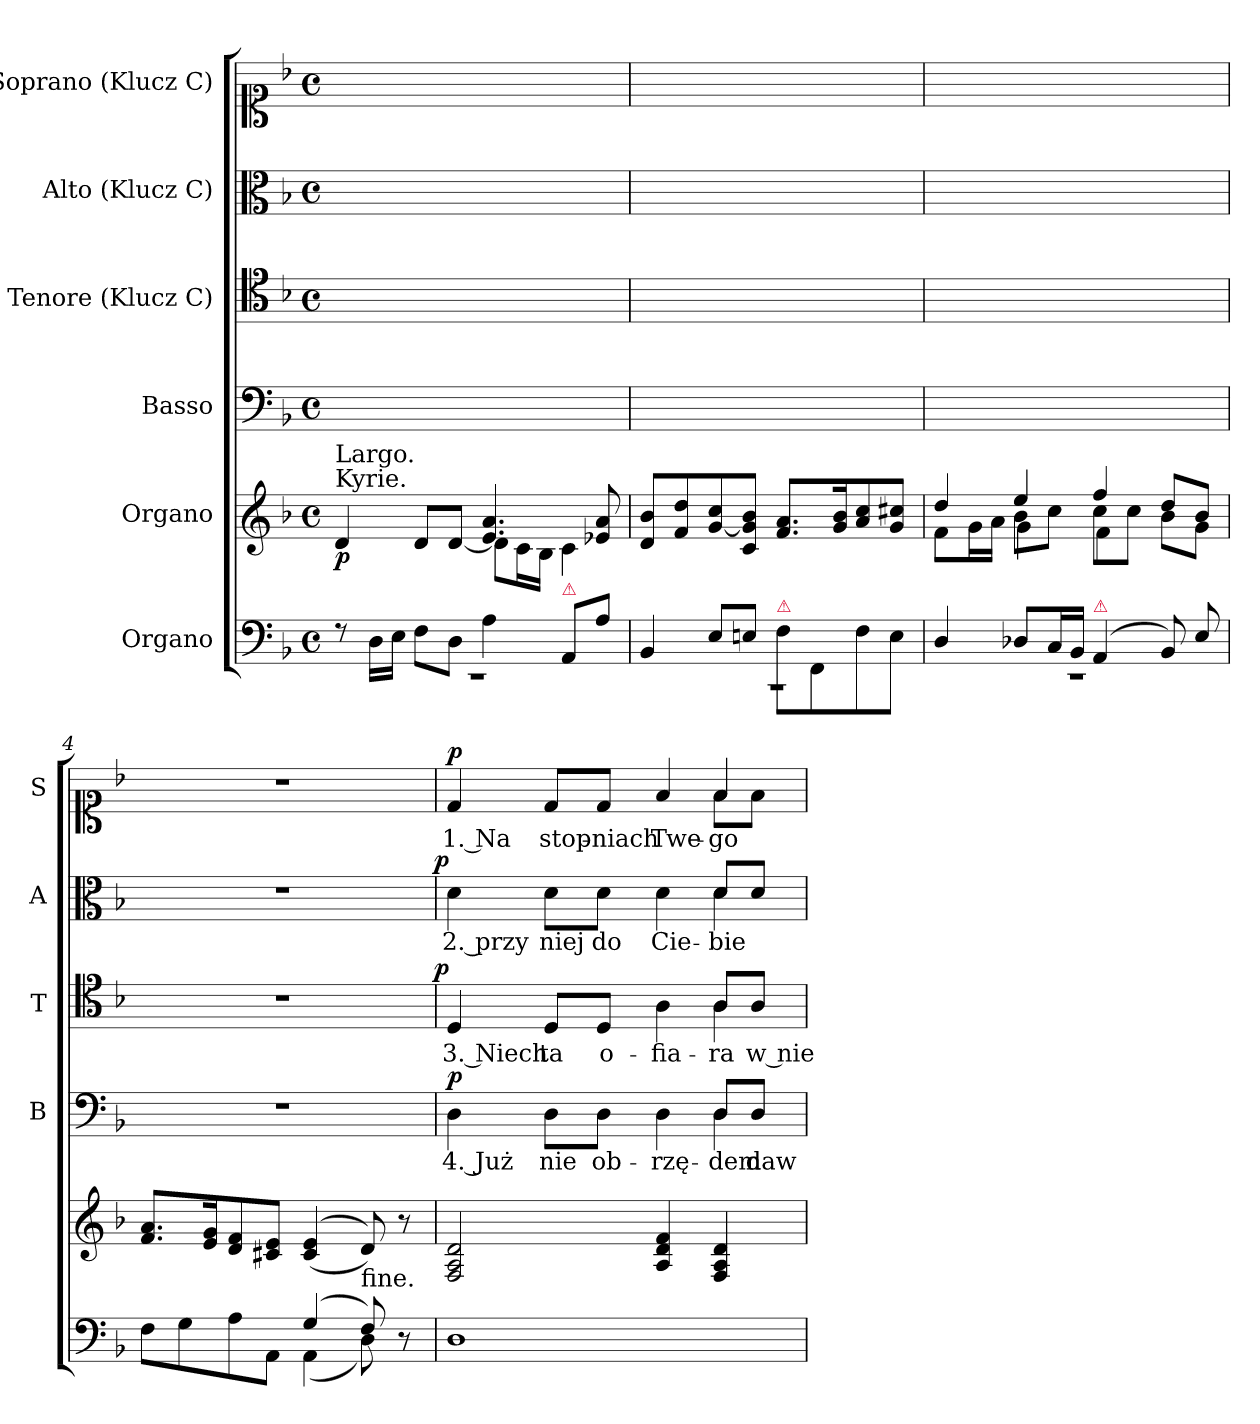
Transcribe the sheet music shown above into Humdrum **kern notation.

**kern	**kern	**dynam	**kern	**text	**dynam	**kern	**text	**dynam	**kern	**text	**dynam	**kern	**text	**dynam
*part6	*part5	*part5	*part4	*part4	*part4	*part3	*part3	*part3	*part2	*part2	*part2	*part1	*part1	*part1
*staff6	*staff5	*staff5	*staff4	*staff4	*staff4	*staff3	*staff3	*staff3	*staff2	*staff2	*staff2	*staff1	*staff1	*staff1
*I"Organo	*I"Organo	*	*I"Basso	*	*	*I"Tenore (Klucz C)	*	*	*I"Alto (Klucz C)	*	*	*I"Soprano (Klucz C)	*	*
*	*	*	*I'B	*	*	*I'T	*	*	*I'A	*	*	*I'S	*	*
*clefF4	*clefG2	*	*clefF4	*	*	*clefC4	*	*	*clefC3	*	*	*clefC1	*	*
*k[b-]	*k[b-]	*	*k[b-]	*	*	*k[b-]	*	*	*k[b-]	*	*	*k[b-]	*	*
*M4/4	*M4/4	*	*M4/4	*	*	*M4/4	*	*	*M4/4	*	*	*M4/4	*	*
*met(c)	*met(c)	*	*met(c)	*	*	*met(c)	*	*	*met(c)	*	*	*met(c)	*	*
=1	=1	=1	=1	=1	=1	=1	=1	=1	=1	=1	=1	=1	=1	=1
*^	*^	*	*	*	*	*	*	*	*	*	*	*	*	*
!	!	!LO:TX:a:t=Kyrie.	!	!	!	!	!	!	!	!	!	!	!	!	!	!
!	!	!LO:TX:a:t=Largo.	!	!	!	!	!	!	!	!	!	!	!	!	!	!
!	!	!	!	!LO:DY:b	!	!	!	!	!	!	!	!	!	!	!	!
8r	1rEE	4d/	2rDyy	p	1ryy	.	.	1ryy	.	.	1ryy	.	.	1ryy	.	.
16D\LL	.	.	.	.	.	.	.	.	.	.	.	.	.	.	.	.
16E\JJ	.	.	.	.	.	.	.	.	.	.	.	.	.	.	.	.
8F\L	.	8d/L	.	.	.	.	.	.	.	.	.	.	.	.	.	.
8D\J	.	[8d/J	.	.	.	.	.	.	.	.	.	.	.	.	.	.
4A\	.	4.e/ 4.a/	8d\L]	.	.	.	.	.	.	.	.	.	.	.	.	.
.	.	.	16c\L	.	.	.	.	.	.	.	.	.	.	.	.	.
.	.	.	16B-\JJ	.	.	.	.	.	.	.	.	.	.	.	.	.
!LO:TX:a:color=crimson:t=⚠	!	!	!	!	!	!	!	!	!	!	!	!	!	!	!	!
8AA/L	.	.	4c\	.	.	.	.	.	.	.	.	.	.	.	.	.
8A\J	.	8e-X/ 8a/	.	.	.	.	.	.	.	.	.	.	.	.	.	.
*	*	*v	*v	*	*	*	*	*	*	*	*	*	*	*	*	*
=2	=2	=2	=2	=2	=2	=2	=2	=2	=2	=2	=2	=2	=2	=2	=2
4BB-/	1r	8d/ 8b-/L	.	1ryy	.	.	1ryy	.	.	1ryy	.	.	1ryy	.	.
.	.	8f/ 8dd/	.	.	.	.	.	.	.	.	.	.	.	.	.
8E/L	.	[8g/ 8cc/	.	.	.	.	.	.	.	.	.	.	.	.	.
8En/J	.	8c/ 8g]/ 8b-/J	.	.	.	.	.	.	.	.	.	.	.	.	.
!LO:TX:a:color=crimson:t=⚠	!	!	!	!	!	!	!	!	!	!	!	!	!	!	!
8F\L	.	8.f/ 8.a/L	.	.	.	.	.	.	.	.	.	.	.	.	.
8FF/	.	.	.	.	.	.	.	.	.	.	.	.	.	.	.
.	.	16g/ 16b-/K	.	.	.	.	.	.	.	.	.	.	.	.	.
8F\	.	8a/ 8cc/	.	.	.	.	.	.	.	.	.	.	.	.	.
8E\J	.	8g/ 8cc#X/J	.	.	.	.	.	.	.	.	.	.	.	.	.
=3	=3	=3	=3	=3	=3	=3	=3	=3	=3	=3	=3	=3	=3	=3	=3
*	*	*^	*	*	*	*	*	*	*	*	*	*	*	*	*
*	*	*	*^	*	*	*	*	*	*	*	*	*	*	*	*	*
4D/	1r	4dd/	8f\L	4rEEyy	.	1ryy	.	.	1ryy	.	.	1ryy	.	.	1ryy	.	.
.	.	.	16g\L	.	.	.	.	.	.	.	.	.	.	.	.	.	.
.	.	.	16a\JJ	.	.	.	.	.	.	.	.	.	.	.	.	.	.
8D-X/L	.	4ee/	8b-\L	4g\	.	.	.	.	.	.	.	.	.	.	.	.	.
16C/L	.	.	8cc\J	.	.	.	.	.	.	.	.	.	.	.	.	.	.
16BB-/JJ	.	.	.	.	.	.	.	.	.	.	.	.	.	.	.	.	.
!LO:TX:a:color=crimson:t=⚠	!	!	!	!	!	!	!	!	!	!	!	!	!	!	!	!	!
(<4AA/	.	4ff/	8cc\L	4f\	.	.	.	.	.	.	.	.	.	.	.	.	.
.	.	.	8cc\J	.	.	.	.	.	.	.	.	.	.	.	.	.	.
8BB-/)	.	8dd/L	8b-\L	4rGGyy	.	.	.	.	.	.	.	.	.	.	.	.	.
8E/	.	8b-/J	8g\J	.	.	.	.	.	.	.	.	.	.	.	.	.	.
*	*	*v	*v	*v	*	*	*	*	*	*	*	*	*	*	*	*	*
=4	=4	=4	=4	=4	=4	=4	=4	=4	=4	=4	=4	=4	=4	=4	=4
8F\L	2rFFFyy	8.f/ 8.a/L	.	1r	.	.	1r	.	.	1r	.	.	1r	.	.
8G\	.	.	.	.	.	.	.	.	.	.	.	.	.	.	.
.	.	16e/ 16g/K	.	.	.	.	.	.	.	.	.	.	.	.	.
8A\	.	8d/ 8f/	.	.	.	.	.	.	.	.	.	.	.	.	.
8AA/J	.	8c#X/ 8e/J	.	.	.	.	.	.	.	.	.	.	.	.	.
(<4G/	(>4AA\	(<(>4c#/ 4e/	.	.	.	.	.	.	.	.	.	.	.	.	.
!	!	!LO:TX:b:t=fine.	!	!	!	!	!	!	!	!	!	!	!	!	!
8F/)	8D\)	8d/))	.	.	.	.	.	.	.	.	.	.	.	.	.
8r	8rCCyy	8r	.	.	.	.	.	.	.	.	.	.	.	.	.
=5	=5	=5	=5	=5	=5	=5	=5	=5	=5	=5	=5	=5	=5	=5	=5
*	*	*	*	*^	*	*	*^	*	*	*^	*	*	*^	*	*
!LO:TX:b:t=ped.	!	!	!	!	!	!	!	!	!	!	!	!	!	!	!	!	!	!	!
!	!	!	!	!	!	!	!LO:DY:a	!	!	!	!LO:DY:a:rj	!	!	!	!LO:DY:a:rj	!	!	!	!LO:DY:a
*v	*v	*	*	*	*	*	*	*	*	*	*	*	*	*	*	*	*	*	*
1D\	2F/ 2A/ 2d/	.	4D\	2rAAAyy	4. Już	p	4D/	2rEEyy	3. Niech	p	4d\	2rGGyy	2. przy	p	4d/	2rFyy	1. Na	p
.	.	.	8D\L	.	nie	.	8D/L	.	ta	.	8d\L	.	niej	.	8d/L	.	stop-	.
.	.	.	8D\J	.	ob-	.	8D/J	.	o-	.	8d\J	.	do	.	8d/J	.	-niach	.
.	4A/ 4d/ 4f/	.	4D\	4rCCyy	-rzę-	.	4A\	4rGGyy	-fia-	.	4d\	4rBByy	Cie-	.	4f/	4rFyy	Twe-	.
.	4F/ 4A/ 4d/	.	4D\	8D!/L	-dem	.	4A\	8A!/L	-ra	.	4d\	8d!/L	-bie	.	4f/	8f!\L	-go	.
.	.	.	.	8D!/J	daw-	.	.	8A!/J	w nie-	.	.	8d!/J	.	.	.	8f!\J	.	.
*	*	*	*v	*v	*	*	*	*	*	*	*v	*v	*	*	*v	*v	*	*
*	*	*	*	*	*	*v	*v	*	*	*	*	*	*	*	*
=	=	=	=	=	=	=	=	=	=	=	=	=	=	=
*-	*-	*-	*-	*-	*-	*-	*-	*-	*-	*-	*-	*-	*-	*-
